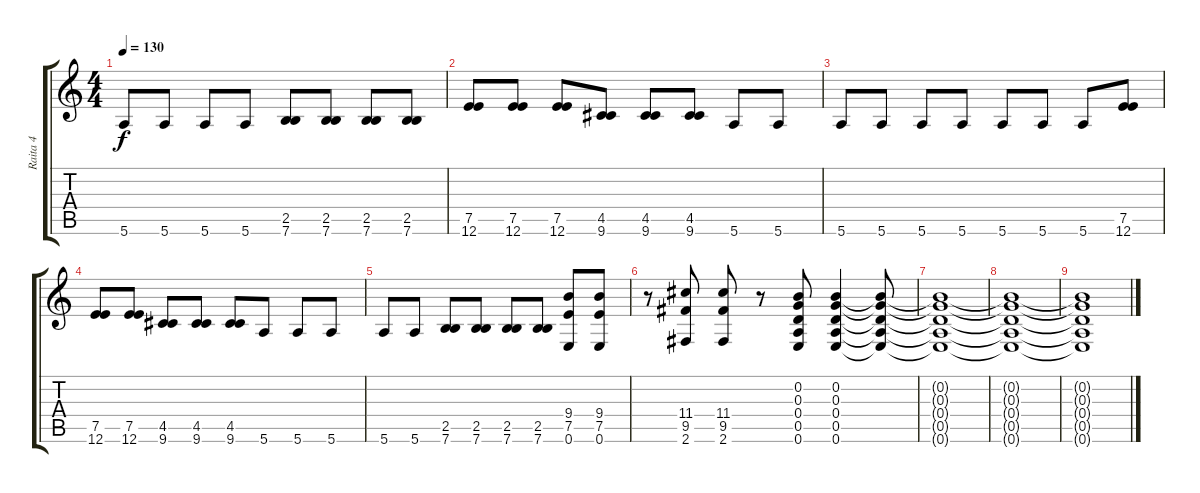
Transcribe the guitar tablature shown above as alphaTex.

\track ("Raita 4" "Raita 4") {instrument overdrivenguitar}
\staff {score tabs}
\tuning (E4 B3 G3 D3 A2 E2) {hide}
\ts (4 4)
\tempo 130
\clef g2
\ks c
5.6.8{dy f} 5.6.8 5.6.8 5.6.8 (2.5 7.6).8 (2.5 7.6).8 (2.5 7.6).8 (2.5 7.6).8 |
(7.5 12.6).8 (7.5 12.6).8 (7.5 12.6).8 (4.5 9.6).8 (4.5 9.6).8 (4.5 9.6).8 5.6.8 5.6.8 |
5.6.8 5.6.8 5.6.8 5.6.8 5.6.8 5.6.8 5.6.8 (7.5 12.6).8 |
(7.5 12.6).8 (7.5 12.6).8 (4.5 9.6).8 (4.5 9.6).8 (4.5 9.6).8 5.6.8 5.6.8 5.6.8 |
5.6.8 5.6.8 (2.5 7.6).8 (2.5 7.6).8 (2.5 7.6).8 (2.5 7.6).8 (9.4 7.5 0.6).8 (9.4 7.5 0.6).8 |
r.8 (11.4 9.5 2.6).8 (11.4 9.5 2.6).8 r.8 (0.2 0.3 0.4 0.5 0.6).8 (0.2 0.3 0.4 0.5 0.6).4 (0.2{t} 0.3{t} 0.4{t} 0.5{t} 0.6{t}).8 |
(0.2{t} 0.3{t} 0.4{t} 0.5{t} 0.6{t}).1 |
(0.2{t} 0.3{t} 0.4{t} 0.5{t} 0.6{t}).1 |
(0.2{t} 0.3{t} 0.4{t} 0.5{t} 0.6{t}).1
